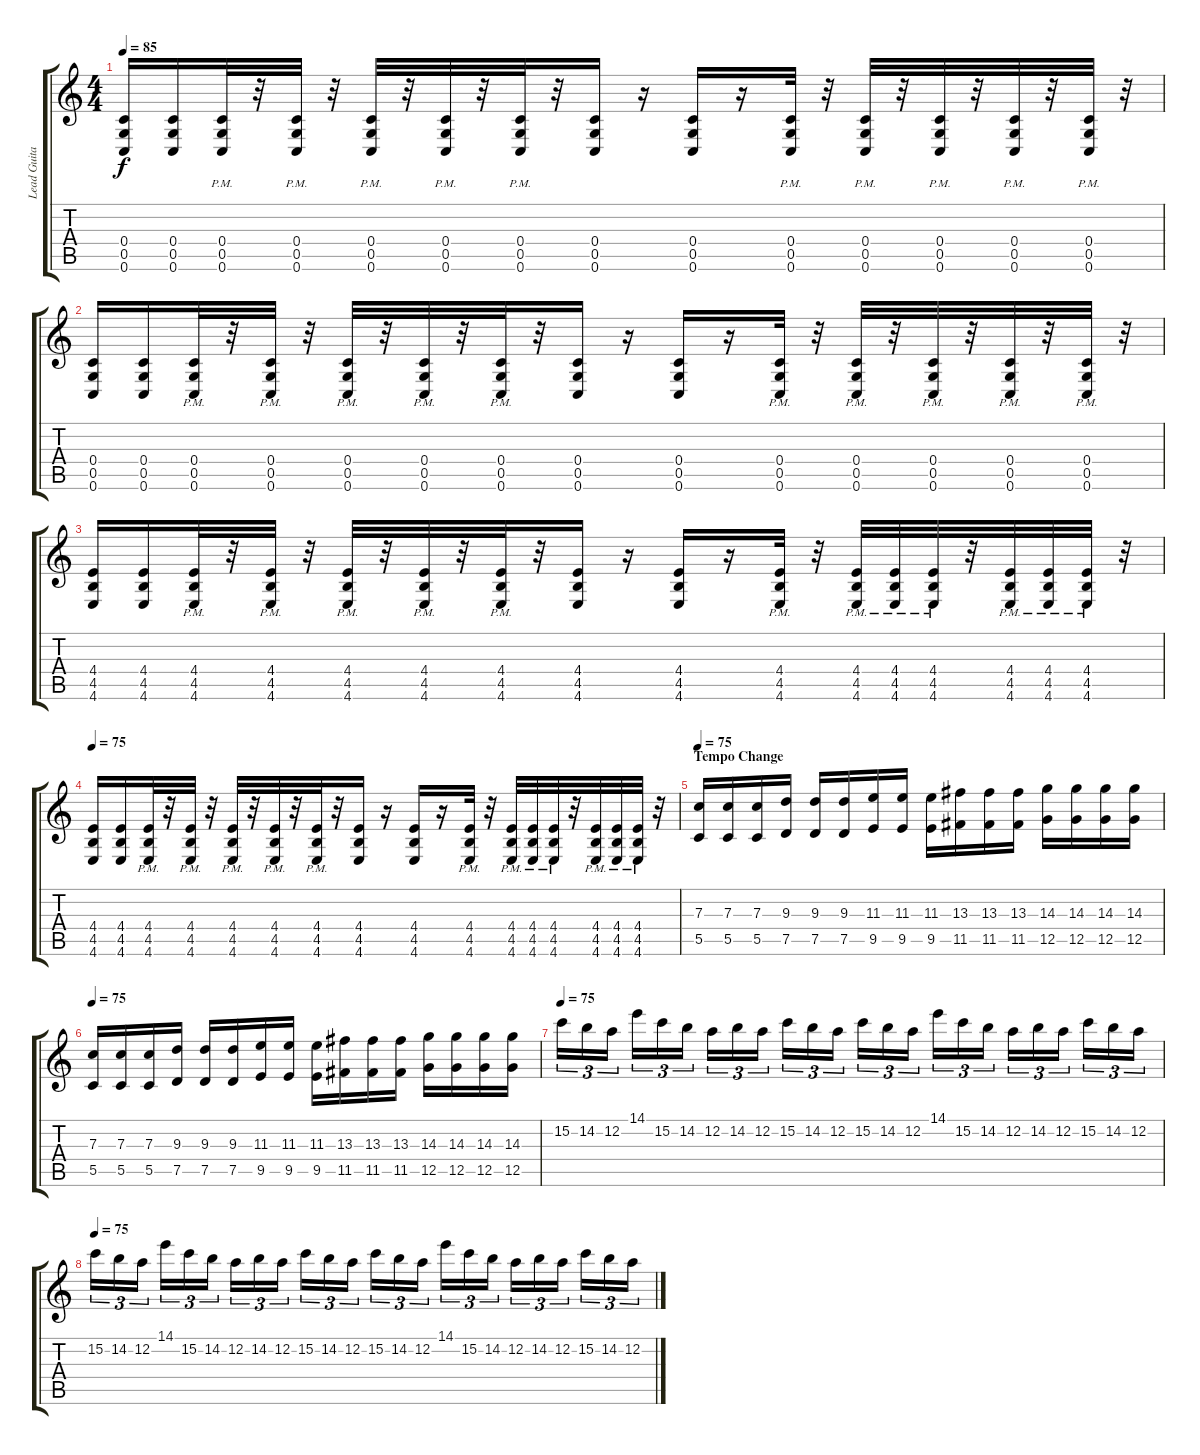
\track ("Lead Guitar" "Lead Guita") {instrument distortionguitar}
\staff {score tabs}
\tuning (D4 A3 F3 C3 G2 C2) {hide}
\ts (4 4)
\tempo 85
\clef g2
\ks c
(0.4 0.5 0.6).16{dy f} (0.4 0.5 0.6).16 (0.4{pm} 0.5 0.6).32 r.32 (0.4{pm} 0.5 0.6).32 r.32 (0.4{pm} 0.5 0.6).32 r.32 (0.4{pm} 0.5 0.6).32 r.32 (0.4{pm} 0.5 0.6).32 r.32 (0.4 0.5 0.6).16 r.16 (0.4 0.5 0.6).16 r.16 (0.4{pm} 0.5 0.6).32 r.32 (0.4{pm} 0.5 0.6).32 r.32 (0.4{pm} 0.5 0.6).32 r.32 (0.4{pm} 0.5 0.6).32 r.32 (0.4{pm} 0.5 0.6).32 r.32 |
(0.4 0.5 0.6).16 (0.4 0.5 0.6).16 (0.4{pm} 0.5 0.6).32 r.32 (0.4{pm} 0.5 0.6).32 r.32 (0.4{pm} 0.5 0.6).32 r.32 (0.4{pm} 0.5 0.6).32 r.32 (0.4{pm} 0.5 0.6).32 r.32 (0.4 0.5 0.6).16 r.16 (0.4 0.5 0.6).16 r.16 (0.4{pm} 0.5 0.6).32 r.32 (0.4{pm} 0.5 0.6).32 r.32 (0.4{pm} 0.5 0.6).32 r.32 (0.4{pm} 0.5 0.6).32 r.32 (0.4{pm} 0.5 0.6).32 r.32 |
(4.4 4.5 4.6).16 (4.4 4.5 4.6).16 (4.4{pm} 4.5 4.6).32 r.32 (4.4{pm} 4.5 4.6).32 r.32 (4.4{pm} 4.5 4.6).32 r.32 (4.4{pm} 4.5 4.6).32 r.32 (4.4{pm} 4.5 4.6).32 r.32 (4.4 4.5 4.6).16 r.16 (4.4 4.5 4.6).16 r.16 (4.4{pm} 4.5 4.6).32 r.32 (4.4{pm} 4.5 4.6).32 (4.4{pm} 4.5 4.6).32 (4.4{pm} 4.5 4.6).32 r.32 (4.4{pm} 4.5 4.6).32 (4.4{pm} 4.5 4.6).32 (4.4{pm} 4.5 4.6).32 r.32 |
\tempo 75
(4.4 4.5 4.6).16 (4.4 4.5 4.6).16 (4.4{pm} 4.5 4.6).32 r.32 (4.4{pm} 4.5 4.6).32 r.32 (4.4{pm} 4.5 4.6).32 r.32 (4.4{pm} 4.5 4.6).32 r.32 (4.4{pm} 4.5 4.6).32 r.32 (4.4 4.5 4.6).16 r.16 (4.4 4.5 4.6).16 r.16 (4.4{pm} 4.5 4.6).32 r.32 (4.4{pm} 4.5 4.6).32 (4.4{pm} 4.5 4.6).32 (4.4{pm} 4.5 4.6).32 r.32 (4.4{pm} 4.5 4.6).32 (4.4{pm} 4.5 4.6).32 (4.4{pm} 4.5 4.6).32 r.32 |
\section ("" "Tempo Change")
\tempo 75
(7.3 5.5).16 (7.3 5.5).16 (7.3 5.5).16 (9.3 7.5).16 (9.3 7.5).16 (9.3 7.5).16 (11.3 9.5).16 (11.3 9.5).16 (11.3 9.5).16 (13.3 11.5).16 (13.3 11.5).16 (13.3 11.5).16 (14.3 12.5).16 (14.3 12.5).16 (14.3 12.5).16 (14.3 12.5).16 |
\tempo 75
(7.3 5.5).16 (7.3 5.5).16 (7.3 5.5).16 (9.3 7.5).16 (9.3 7.5).16 (9.3 7.5).16 (11.3 9.5).16 (11.3 9.5).16 (11.3 9.5).16 (13.3 11.5).16 (13.3 11.5).16 (13.3 11.5).16 (14.3 12.5).16 (14.3 12.5).16 (14.3 12.5).16 (14.3 12.5).16 |
\tempo 75
15.2.16{tu (3 2)} 14.2.16{tu (3 2)} 12.2.16{tu (3 2)} 14.1.16{tu (3 2)} 15.2.16{tu (3 2)} 14.2.16{tu (3 2)} 12.2.16{tu (3 2)} 14.2.16{tu (3 2)} 12.2.16{tu (3 2)} 15.2.16{tu (3 2)} 14.2.16{tu (3 2)} 12.2.16{tu (3 2)} 15.2.16{tu (3 2)} 14.2.16{tu (3 2)} 12.2.16{tu (3 2)} 14.1.16{tu (3 2)} 15.2.16{tu (3 2)} 14.2.16{tu (3 2)} 12.2.16{tu (3 2)} 14.2.16{tu (3 2)} 12.2.16{tu (3 2)} 15.2.16{tu (3 2)} 14.2.16{tu (3 2)} 12.2.16{tu (3 2)} |
\tempo 75
15.2.16{tu (3 2)} 14.2.16{tu (3 2)} 12.2.16{tu (3 2)} 14.1.16{tu (3 2)} 15.2.16{tu (3 2)} 14.2.16{tu (3 2)} 12.2.16{tu (3 2)} 14.2.16{tu (3 2)} 12.2.16{tu (3 2)} 15.2.16{tu (3 2)} 14.2.16{tu (3 2)} 12.2.16{tu (3 2)} 15.2.16{tu (3 2)} 14.2.16{tu (3 2)} 12.2.16{tu (3 2)} 14.1.16{tu (3 2)} 15.2.16{tu (3 2)} 14.2.16{tu (3 2)} 12.2.16{tu (3 2)} 14.2.16{tu (3 2)} 12.2.16{tu (3 2)} 15.2.16{tu (3 2)} 14.2.16{tu (3 2)} 12.2.16{tu (3 2)}
